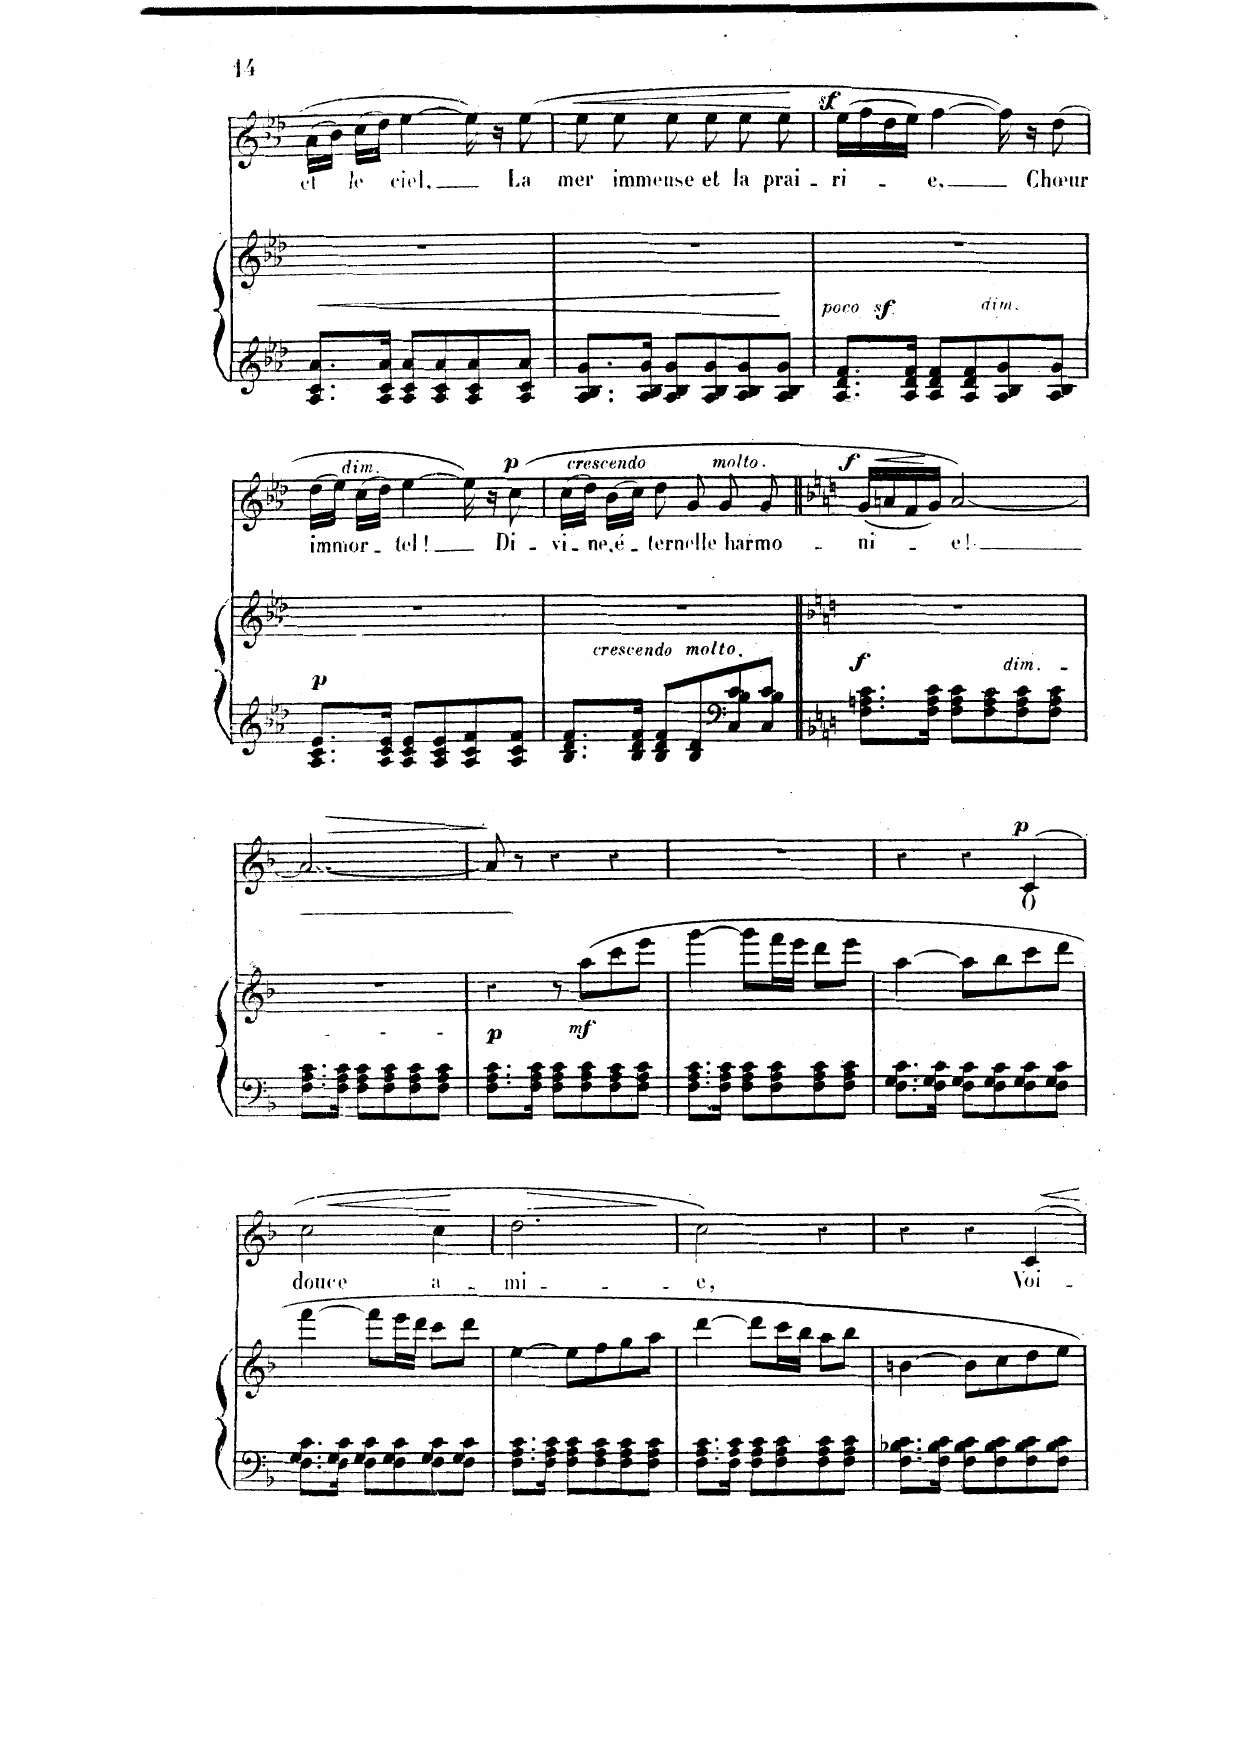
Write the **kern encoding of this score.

**kern	**kern	**dynam	**kern	**text	**dynam
*part2	*part2	*part2	*part1	*part1	*part1
*staff3	*staff2	*staff2/3	*staff1	*staff1	*staff1
*I"Piano	*	*	*I"Chant Voice	*	*
*I'Pno	*	*	*	*	*
*clefG2	*clefG2	*	*clefG2	*	*
*k[b-e-a-d-]	*k[b-e-a-d-]	*	*k[b-e-a-d-]	*	*
*M3/4	*M3/4	*	*M3/4	*	*
=93	=93	=93	=93	=93	=93
8.A-/ 8.c/ 8.a-/L	2.r	.	(16a-\LL	et	.
.	.	.	16b-\JJ)	.	.
.	.	.	(16cc\LL	le	.
16A-/ 16c/ 16a-/Jk	.	.	16dd-\JJ)	.	.
8A-/ 8c/ 8a-/L	.	.	[4ee-\	ciel,	.
8A-/ 8c/ 8a-/	.	.	.	.	.
8A-/ 8c/ 8a-/	.	.	16ee-\]	.	.
.	.	.	16r	.	.
8A-/ 8c/ 8a-/J	.	.	(8ee-\	La	.
=94	=94	=94	=94	=94	=94
!	!	!	!	!	!LO:HP:b
8.A-/ 8.B-/ 8.g/L	2.r	.	8ee-\	mer	<
.	.	.	8ee-\	im-	.
16A-/ 16B-/ 16g/Jk	.	.	.	.	.
8A-/ 8B-/ 8g/L	.	.	8ee-\	-mense	.
8A-/ 8B-/ 8g/	.	.	8ee-\	et	.
8A-/ 8B-/ 8g/	.	.	8ee-\	la	.
8A-/ 8B-/ 8g/J	.	.	8ee-\	prai-	.
.	.	.	.	.	[
=95	=95	=95	=95	=95	=95
!LO:TX:a:i:t=poco	!	!	!	!	!
8.A-/z> 8.d-/z> 8.f/z>L	2.r	.	(16ee-z>\LL	-ri-	.
.	.	.	16ff\	.	.
.	.	.	16dd-\	.	.
16A-/ 16d-/ 16f/Jk	.	.	16ee-\JJ)	.	.
8A-/ 8d-/ 8f/L	.	.	[4ff\	-e,	.
8A-/ 8d-/ 8f/	.	.	.	.	.
!LO:TX:a:i:t=dim.	!	!	!	!	!
8A-/ 8B-/ 8g/	.	.	16ff\])	.	.
.	.	.	16r	.	.
8A-/ 8B-/ 8g/J	.	.	(8dd-\	Chœur	.
=96	=96	=96	=96	=96	=96
!	!	!LO:DY:a=2	!	!	!
8.A-/ 8.c/ 8.e-/L	2.r	p	(16dd-\LL	im-	.
!	!	!	!LO:TX:a:i:t=dim.	!	!
.	.	.	16ee-\JJ)	.	.
.	.	.	(16cc\LL	-mor-	.
16A-/ 16c/ 16e-/Jk	.	.	16dd-\JJ)	.	.
8A-/ 8c/ 8e-/L	.	.	[4ee-\	-tel!	.
8A-/ 8c/ 8e-/	.	.	.	.	.
8A-/ 8c/ 8f/	.	.	16ee-\])	.	.
.	.	.	16r	.	.
!	!	!	!	!	!LO:DY:a
8A-/ 8c/ 8f/J	.	.	(8cc\	Di-	p
=97	=97	=97	=97	=97	=97
!	!	!	!LO:TX:a:i:t=crescendo molto	!	!
!	!LO:TX:b:i:t=crescendo molto	!	!	!	!
8.B-/ 8.d-/ 8.f/L	2.r	.	(16cc\LL	-vi-	.
.	.	.	16dd-\JJ)	-ne,	.
.	.	.	(16b-\LL	é-	.
16B-/ 16d-/ 16f/Jk	.	.	16cc\JJ)	.	.
8B-/ 8d-/ 8f/L	.	.	8dd-\	-tern-	.
8B-/ 8d-/	.	.	8g/	-elle	.
*clefF4	*	*	*	*	*
8C/ 8B-/ 8c/	.	.	8g/	har-	.
8C/ 8B-/ 8c/J	.	.	8g/	-mo-	.
=98||	=98||	=98||	=98||	=98||	=98||
*k[b-]	*k[b-]	*	*k[b-]	*	*
!	!	!LO:DY:b	!	!	!LO:DY:a
8.F\ 8.An\ 8.c\L	2.r	f	(16g/LL	-ni-	f
!	!	!	!	!	!LO:HP:b
.	.	.	16an/	.	<
.	.	.	16f/	.	.
16F\ 16A\ 16c\Jk	.	.	16g/JJ)	.	[
!LO:TX:a:i:t=dim.	!	!	!	!	!
8F\ 8A\ 8c\L	.	.	[2a/)	-e!	.
8F\ 8A\ 8c\	.	.	.	.	.
8F\ 8A\ 8c\	.	.	.	.	.
8F\ 8A\ 8c\J	.	.	.	.	.
=99	=99	=99	=99	=99	=99
!	!	!	!	!	!LO:HP:b
8.F\ 8.A\ 8.c\L	2.r	.	2.a/_	.	>
16F\ 16A\ 16c\Jk	.	.	.	.	.
8F\ 8A\ 8c\L	.	.	.	.	.
8F\ 8A\ 8c\	.	.	.	.	.
8F\ 8A\ 8c\	.	.	.	.	.
8F\ 8A\ 8c\J	.	.	.	.	.
.	.	.	.	.	]
=100	=100	=100	=100	=100	=100
!	!	!LO:DY:b	!	!	!
8.F\ 8.A\ 8.c\L	4r	p	8a/]	.	.
.	.	.	8r	.	.
16F\ 16A\ 16c\Jk	.	.	.	.	.
8F\ 8A\ 8c\L	8r	.	4r	.	.
!	!	!LO:DY:b	!	!	!
8F\ 8A\ 8c\	8aa\L	mf	.	.	.
8F\ 8A\ 8c\	8ccc\	.	4r	.	.
8F\ 8A\ 8c\J	8eee\J	.	.	.	.
=101	=101	=101	=101	=101	=101
8.F\ 8.A\ 8.c\L	[4ggg\	.	2.r	.	.
16F\ 16A\ 16c\Jk	.	.	.	.	.
8F\ 8A\ 8c\L	8ggg\L]	.	.	.	.
8F\ 8A\ 8c\	16fff\L	.	.	.	.
.	16eee\JJ	.	.	.	.
8F\ 8A\ 8c\	8ddd\L	.	.	.	.
8F\ 8A\ 8c\J	8eee\J	.	.	.	.
=102	=102	=102	=102	=102	=102
8.F\ 8.G\ 8.c\L	[4aa\	.	4r	.	.
16F\ 16G\ 16c\Jk	.	.	.	.	.
8F\ 8G\ 8c\L	8aa\L]	.	4r	.	.
8F\ 8G\ 8c\	8bb-\	.	.	.	.
!	!	!	!	!	!LO:DY:a
8F\ 8G\ 8c\	8ccc\	.	(4c/	O	p
8F\ 8G\ 8c\J	8ddd\J	.	.	.	.
=103	=103	=103	=103	=103	=103
!	!	!	!	!	!LO:HP:b
8.F\ 8.G\ 8.c\L	[4fff\	.	2cc\	douce	<
16F\ 16G\ 16c\Jk	.	.	.	.	.
8F\ 8G\ 8c\L	8fff\L]	.	.	.	.
8F\ 8G\ 8c\	16eee\L	.	.	.	.
.	16ddd\JJ	.	.	.	.
8F\ 8G\ 8c\	8ccc\L	.	4cc\	a-	[
8F\ 8G\ 8c\J	8ddd\J	.	.	.	.
=104	=104	=104	=104	=104	=104
!	!	!	!	!	!LO:HP:b
8.F\ 8.A\ 8.c\L	[4ee\	.	2.dd\	-mi-	>
16F\ 16A\ 16c\Jk	.	.	.	.	.
8F\ 8A\ 8c\L	8ee\L]	.	.	.	.
8F\ 8A\ 8c\	8ff\	.	.	.	.
8F\ 8A\ 8c\	8gg\	.	.	.	.
8F\ 8A\ 8c\J	8aa\J	.	.	.	.
.	.	.	.	.	]
=105	=105	=105	=105	=105	=105
8.F\ 8.A\ 8.c\L	[4ddd\	.	2cc\)	-e,	.
16F\ 16A\ 16c\Jk	.	.	.	.	.
8F\ 8A\ 8c\L	8ddd\L]	.	.	.	.
8F\ 8A\ 8c\	16ccc\L	.	.	.	.
.	16bb-\JJ	.	.	.	.
8F\ 8A\ 8c\	8aa\L	.	4r	.	.
8F\ 8A\ 8c\J	8bb-\J	.	.	.	.
=106	=106	=106	=106	=106	=106
8.F\ 8.B-X\ 8.c\L	[4bn\	.	4r	.	.
16F\ 16B-\ 16c\Jk	.	.	.	.	.
8F\ 8B-\ 8c\L	8b\L]	.	4r	.	.
8F\ 8B-\ 8c\	8cc\	.	.	.	.
!	!	!	!	!	!LO:HP:b
8F\ 8B-\ 8c\	8dd\	.	4c/	Voi-	<
8F\ 8B-\ 8c\J	8ee\J	.	.	.	.
.	.	.	.	.	[
=	=	=	=	=	=
*-	*-	*-	*-	*-	*-
